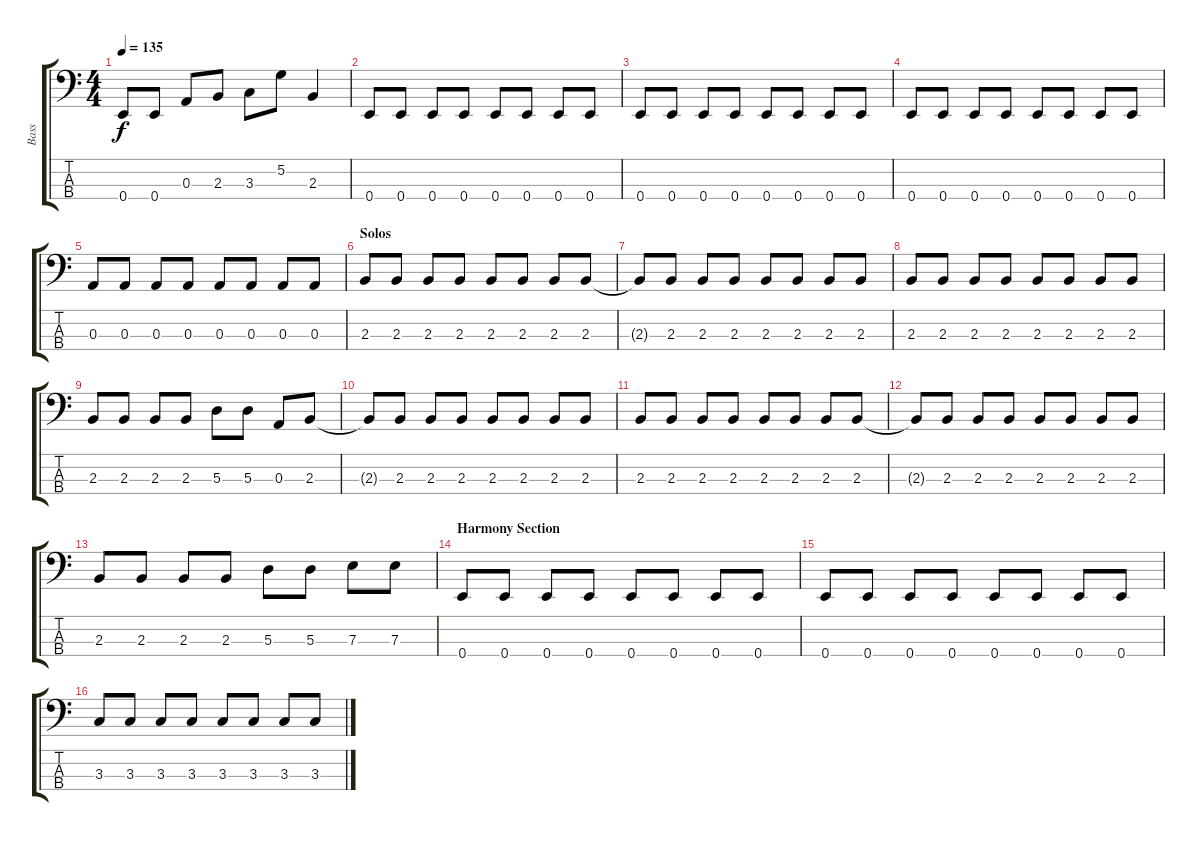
\track ("Bass" "Bass") {instrument electricbassfinger}
\staff {score tabs}
\tuning (G2 D2 A1 E1) {hide}
\ts (4 4)
\tempo 135
\clef f4
\ks c
0.4.8{dy f} 0.4.8 0.3.8 2.3.8 3.3.8 5.2.8 2.3.4 |
0.4.8 0.4.8 0.4.8 0.4.8 0.4.8 0.4.8 0.4.8 0.4.8 |
0.4.8 0.4.8 0.4.8 0.4.8 0.4.8 0.4.8 0.4.8 0.4.8 |
0.4.8 0.4.8 0.4.8 0.4.8 0.4.8 0.4.8 0.4.8 0.4.8 |
0.3.8 0.3.8 0.3.8 0.3.8 0.3.8 0.3.8 0.3.8 0.3.8 |
\section ("" "Solos")
2.3.8 2.3.8 2.3.8 2.3.8 2.3.8 2.3.8 2.3.8 2.3.8 |
2.3{t}.8 2.3.8 2.3.8 2.3.8 2.3.8 2.3.8 2.3.8 2.3.8 |
2.3.8 2.3.8 2.3.8 2.3.8 2.3.8 2.3.8 2.3.8 2.3.8 |
2.3.8 2.3.8 2.3.8 2.3.8 5.3.8 5.3.8 0.3.8 2.3.8 |
2.3{t}.8 2.3.8 2.3.8 2.3.8 2.3.8 2.3.8 2.3.8 2.3.8 |
2.3.8 2.3.8 2.3.8 2.3.8 2.3.8 2.3.8 2.3.8 2.3.8 |
2.3{t}.8 2.3.8 2.3.8 2.3.8 2.3.8 2.3.8 2.3.8 2.3.8 |
2.3.8 2.3.8 2.3.8 2.3.8 5.3.8 5.3.8 7.3.8 7.3.8 |
\section ("" "Harmony Section")
0.4.8 0.4.8 0.4.8 0.4.8 0.4.8 0.4.8 0.4.8 0.4.8 |
0.4.8 0.4.8 0.4.8 0.4.8 0.4.8 0.4.8 0.4.8 0.4.8 |
3.3.8 3.3.8 3.3.8 3.3.8 3.3.8 3.3.8 3.3.8 3.3.8
